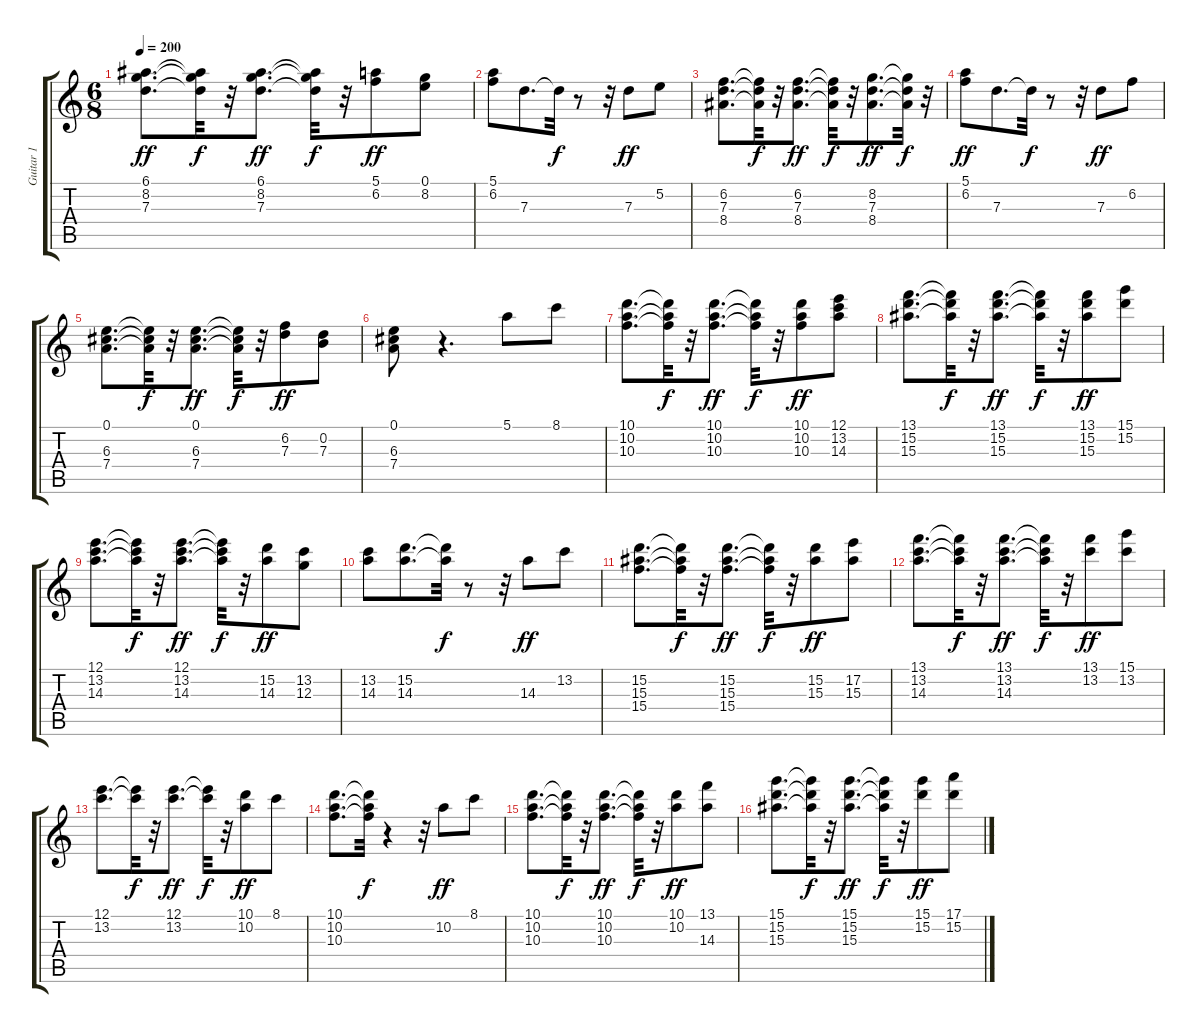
\track ("Guitar 1" "Guitar 1") {instrument distortionguitar}
\staff {score tabs}
\tuning (E4 B3 G3 D3 A2 E2) {hide}
\ts (6 8)
\tempo 200
\clef g2
\ks c
(6.1 8.2 7.3).8{d dy ff} (6.1{t} 8.2{t} 7.3{t}).32{dy f} r.32 (6.1 8.2 7.3).8{d dy ff} (6.1{t} 8.2{t} 7.3{t}).32{dy f} r.32 (5.1 6.2).8{dy ff} (0.1 8.2).8 |
(5.1 6.2).8 7.3.8{d} 7.3{t}.32{dy f} r.8 r.32 7.3.8{dy ff} 5.2.8 |
(6.2 7.3 8.4).8{d} (6.2{t} 7.3{t} 8.4{t}).32{dy f} r.32 (6.2 7.3 8.4).8{d dy ff} (6.2{t} 7.3{t} 8.4{t}).32{dy f} r.32 (8.2 7.3 8.4).8{d dy ff} (8.2{t} 7.3{t} 8.4{t}).32{dy f} r.32 |
(5.1 6.2).8{dy ff} 7.3.8{d} 7.3{t}.32{dy f} r.8 r.32 7.3.8{dy ff} 6.2.8 |
(0.1 6.3 7.4).8{d} (0.1{t} 6.3{t} 7.4{t}).32{dy f} r.32 (0.1 6.3 7.4).8{d dy ff} (0.1{t} 6.3{t} 7.4{t}).32{dy f} r.32 (6.2 7.3).8{dy ff} (0.2 7.3).8 |
(0.1 6.3 7.4).8 r.4{d} 5.1.8 8.1.8 |
(10.1 10.2 10.3).8{d} (10.1{t} 10.2{t} 10.3{t}).32{dy f} r.32 (10.1 10.2 10.3).8{d dy ff} (10.1{t} 10.2{t} 10.3{t}).32{dy f} r.32 (10.1 10.2 10.3).8{dy ff} (12.1 13.2 14.3).8 |
(13.1 15.2 15.3).8{d} (13.1{t} 15.2{t} 15.3{t}).32{dy f} r.32 (13.1 15.2 15.3).8{d dy ff} (13.1{t} 15.2{t} 15.3{t}).32{dy f} r.32 (13.1 15.2 15.3).8{dy ff} (15.1 15.2).8 |
(12.1 13.2 14.3).8{d} (12.1{t} 13.2{t} 14.3{t}).32{dy f} r.32 (12.1 13.2 14.3).8{d dy ff} (12.1{t} 13.2{t} 14.3{t}).32{dy f} r.32 (15.2 14.3).8{dy ff} (13.2 12.3).8 |
(13.2 14.3).8 (15.2 14.3).8{d} (15.2{t} 14.3{t}).32{dy f} r.8 r.32 14.3.8{dy ff} 13.2.8 |
(15.2 15.3 15.4).8{d} (15.2{t} 15.3{t} 15.4{t}).32{dy f} r.32 (15.2 15.3 15.4).8{d dy ff} (15.2{t} 15.3{t} 15.4{t}).32{dy f} r.32 (15.2 15.3).8{dy ff} (17.2 15.3).8 |
(13.1 13.2 14.3).8{d} (13.1{t} 13.2{t} 14.3{t}).32{dy f} r.32 (13.1 13.2 14.3).8{d dy ff} (13.1{t} 13.2{t} 14.3{t}).32{dy f} r.32 (13.1 13.2).8{dy ff} (15.1 13.2).8 |
(12.1 13.2).8{d} (12.1{t} 13.2{t}).32{dy f} r.32 (12.1 13.2).8{d dy ff} (12.1{t} 13.2{t}).32{dy f} r.32 (10.1 10.2).8{dy ff} 8.1.8 |
(10.1 10.2 10.3).8{d} (10.1{t} 10.2{t} 10.3{t}).32{dy f} r.4 r.32 10.2.8{dy ff} 8.1.8 |
(10.1 10.2 10.3).8{d} (10.1{t} 10.2{t} 10.3{t}).32{dy f} r.32 (10.1 10.2 10.3).8{d dy ff} (10.1{t} 10.2{t} 10.3{t}).32{dy f} r.32 (10.1 10.2).8{dy ff} (13.1 14.3).8 |
(15.1 15.2 15.3).8{d} (15.1{t} 15.2{t} 15.3{t}).32{dy f} r.32 (15.1 15.2 15.3).8{d dy ff} (15.1{t} 15.2{t} 15.3{t}).32{dy f} r.32 (15.1 15.2).8{dy ff} (17.1 15.2).8
